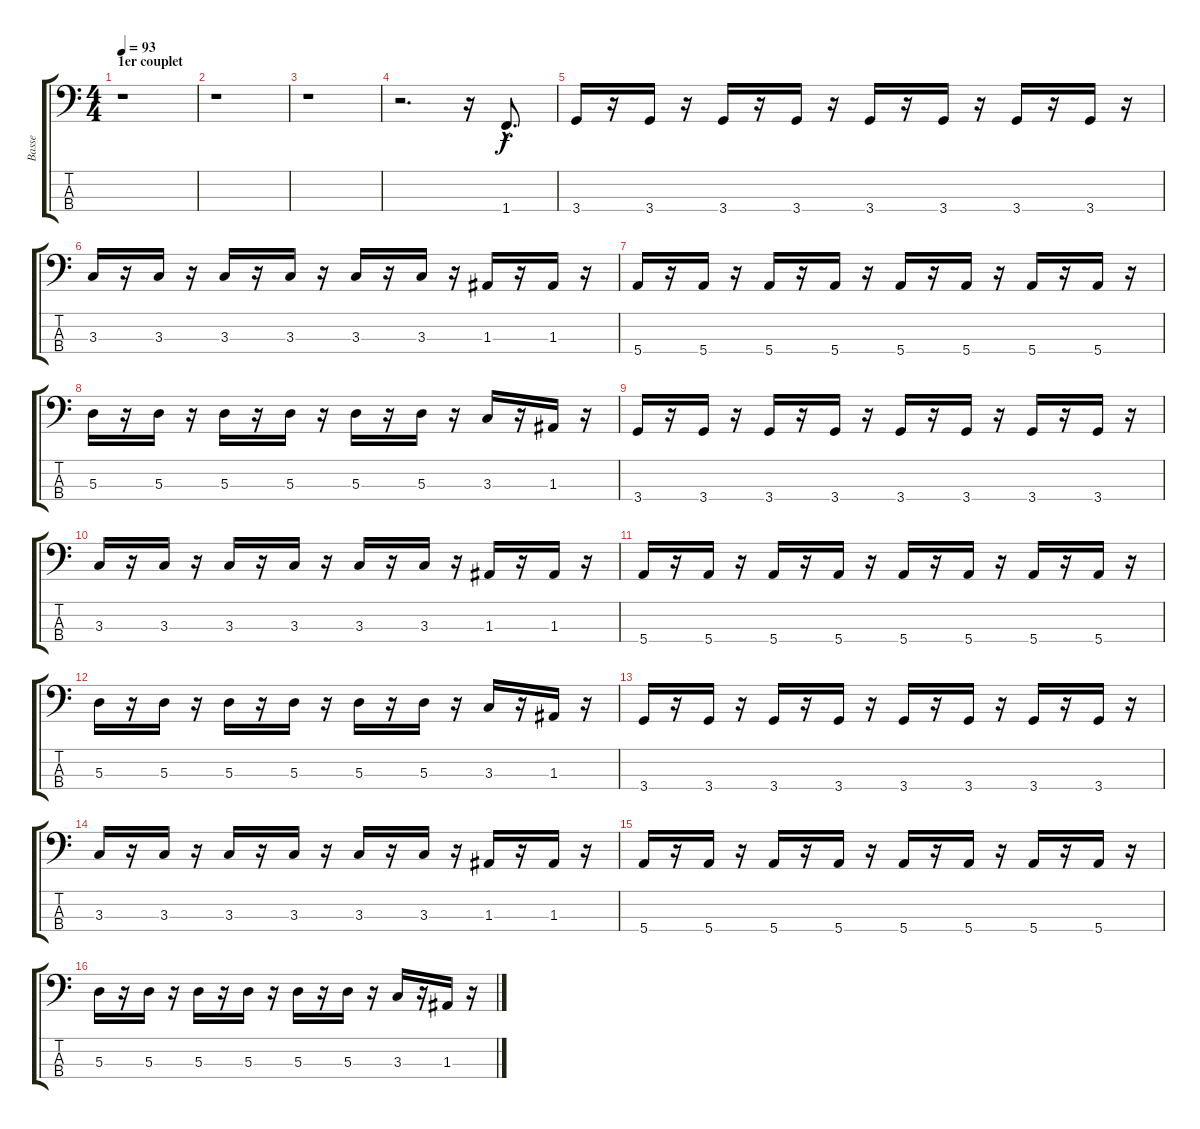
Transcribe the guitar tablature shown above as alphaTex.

\track ("Basse" "Basse") {instrument electricbasspick}
\staff {score tabs}
\tuning (G2 D2 A1 E1) {hide}
\ts (4 4)
\section ("" "1er couplet")
\tempo 93
\clef f4
\ks c
r.1{dy f instrument electricbasspick} |
r.1 |
r.1 |
r.2{d} r.16 1.4{hac}.8{d} |
3.4.16 r.16 3.4.16 r.16 3.4.16 r.16 3.4.16 r.16 3.4.16 r.16 3.4.16 r.16 3.4.16 r.16 3.4.16 r.16 |
3.3.16 r.16 3.3.16 r.16 3.3.16 r.16 3.3.16 r.16 3.3.16 r.16 3.3.16 r.16 1.3.16 r.16 1.3.16 r.16 |
5.4.16 r.16 5.4.16 r.16 5.4.16 r.16 5.4.16 r.16 5.4.16 r.16 5.4.16 r.16 5.4.16 r.16 5.4.16 r.16 |
5.3.16 r.16 5.3.16 r.16 5.3.16 r.16 5.3.16 r.16 5.3.16 r.16 5.3.16 r.16 3.3.16 r.16 1.3.16 r.16 |
3.4.16 r.16 3.4.16 r.16 3.4.16 r.16 3.4.16 r.16 3.4.16 r.16 3.4.16 r.16 3.4.16 r.16 3.4.16 r.16 |
3.3.16 r.16 3.3.16 r.16 3.3.16 r.16 3.3.16 r.16 3.3.16 r.16 3.3.16 r.16 1.3.16 r.16 1.3.16 r.16 |
5.4.16 r.16 5.4.16 r.16 5.4.16 r.16 5.4.16 r.16 5.4.16 r.16 5.4.16 r.16 5.4.16 r.16 5.4.16 r.16 |
5.3.16 r.16 5.3.16 r.16 5.3.16 r.16 5.3.16 r.16 5.3.16 r.16 5.3.16 r.16 3.3.16 r.16 1.3.16 r.16 |
3.4.16 r.16 3.4.16 r.16 3.4.16 r.16 3.4.16 r.16 3.4.16 r.16 3.4.16 r.16 3.4.16 r.16 3.4.16 r.16 |
3.3.16 r.16 3.3.16 r.16 3.3.16 r.16 3.3.16 r.16 3.3.16 r.16 3.3.16 r.16 1.3.16 r.16 1.3.16 r.16 |
5.4.16 r.16 5.4.16 r.16 5.4.16 r.16 5.4.16 r.16 5.4.16 r.16 5.4.16 r.16 5.4.16 r.16 5.4.16 r.16 |
5.3.16 r.16 5.3.16 r.16 5.3.16 r.16 5.3.16 r.16 5.3.16 r.16 5.3.16 r.16 3.3.16 r.16 1.3.16 r.16
